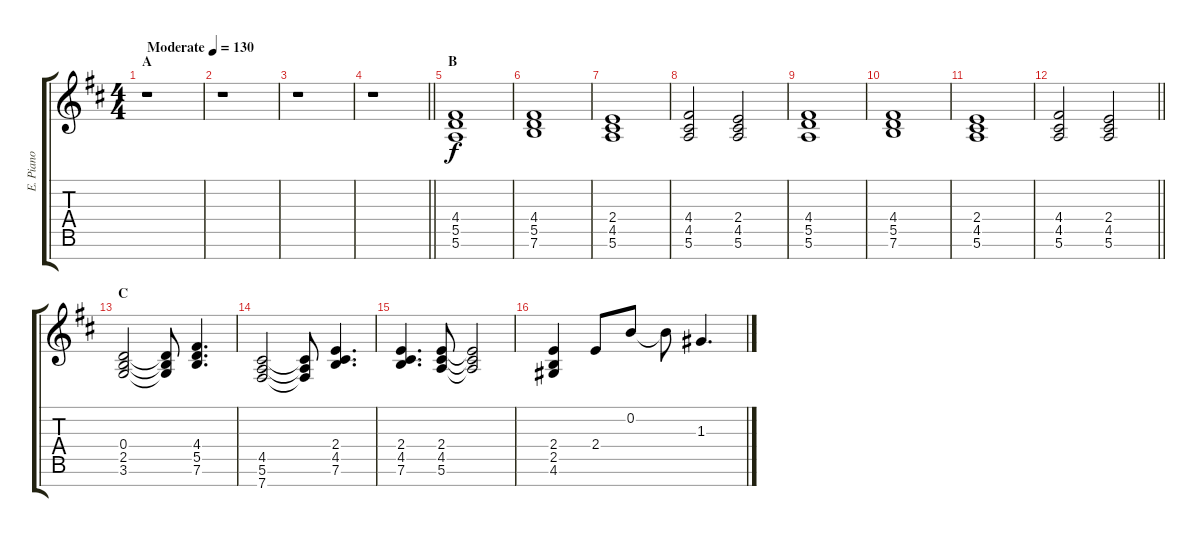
\track ("E. Piano" "E. Piano") {instrument electricpiano1}
\staff {score tabs}
\tuning (E5 B4 G4 D4 A3 E3 B2) {hide}
\ts (4 4)
\section ("" "A")
\tempo (130 "Moderate")
\clef g2
\ks d
r.1{dy f instrument electricpiano1} |
r.1 |
r.1 |
\barLineRight lightlight
r.1 |
\section ("" "B")
(4.4 5.5 5.6).1 |
(4.4 5.5 7.6).1 |
(2.4 4.5 5.6).1 |
(4.4 4.5 5.6).2 (2.4 4.5 5.6).2 |
(4.4 5.5 5.6).1 |
(4.4 5.5 7.6).1 |
(2.4 4.5 5.6).1 |
\barLineRight lightlight
(4.4 4.5 5.6).2 (2.4 4.5 5.6).2 |
\section ("" "C")
(0.4 2.5 3.6).2 (0.4{t} 2.5{t} 3.6{t}).8 (4.4 5.5 7.6).4{d} |
(4.5 5.6 7.7).2 (4.5{t} 5.6{t} 7.7{t}).8 (2.4 4.5 7.6).4{d} |
(2.4 4.5 7.6).4{d} (2.4 4.5 5.6).8 (2.4{t} 4.5{t} 5.6{t}).2 |
(2.4 2.5 4.6).4 2.4.8 0.2.8 0.2{t}.8 1.3.4{d}
